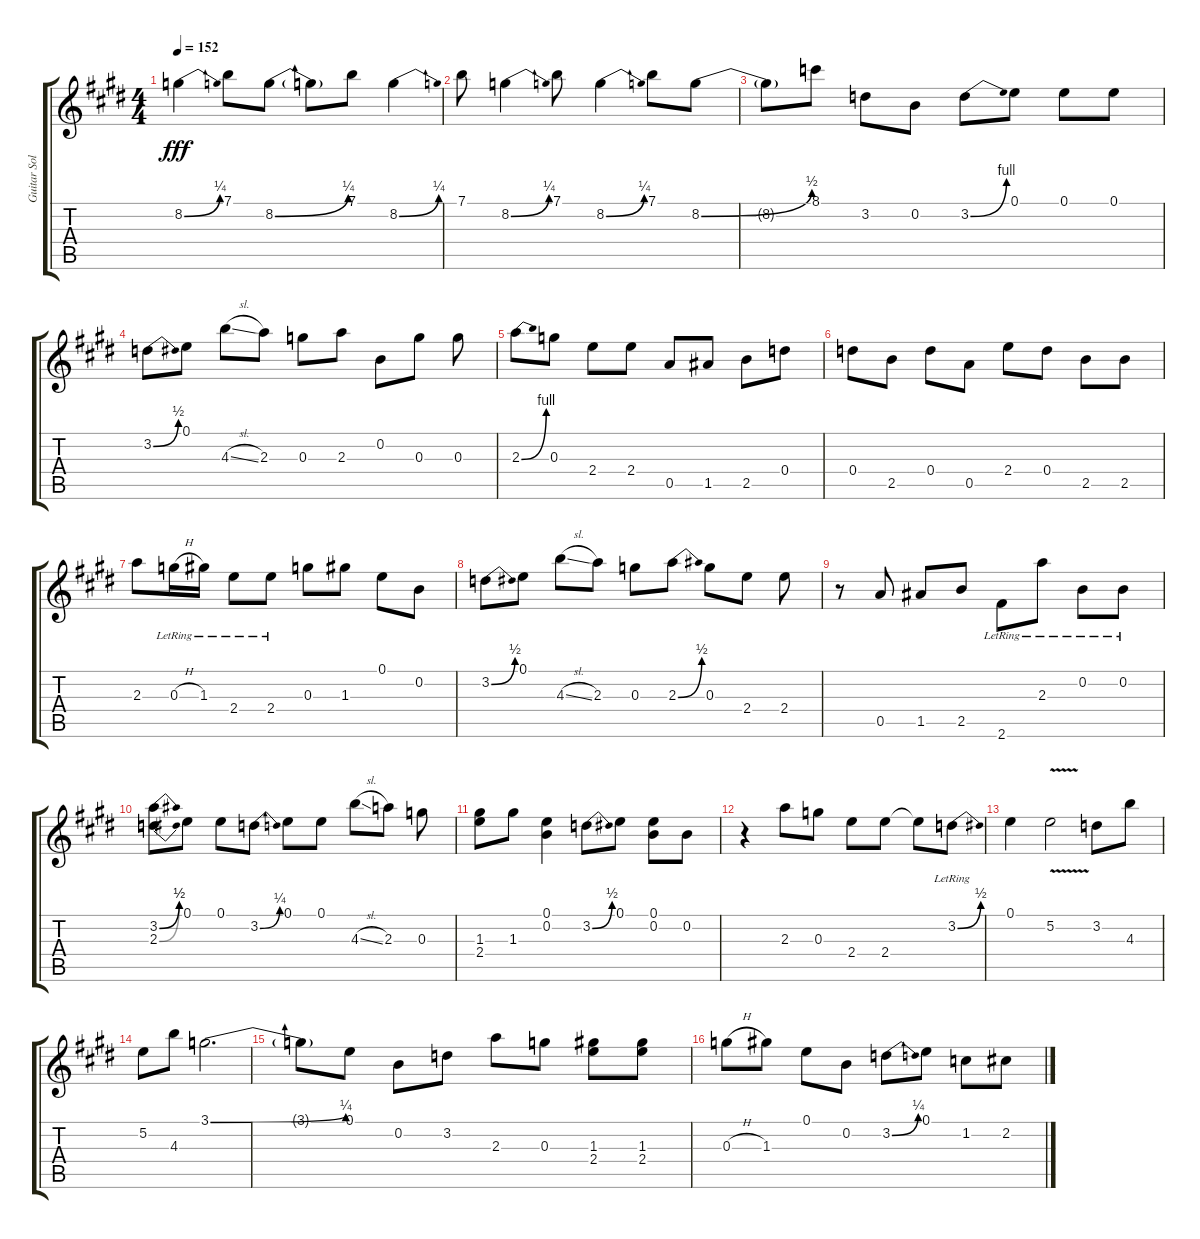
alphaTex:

\track ("Guitar Solo" "Guitar Sol") {instrument overdrivenguitar}
\staff {score tabs}
\tuning (E4 B3 G4 D4 A3 E3) {hide}
\ts (4 4)
\tempo 152
\clef g2
\ks e
8.2{be (bend 0 0 60 1)}.4{dy fff} 7.1.8 8.2{be (bend 0 0 60 1)}.8 8.2{t}.8 7.1.8 8.2{be (bend 0 0 60 1)}.4 |
\ks c#minor
7.1.8 8.2{be (bend 0 0 60 1)}.4 7.1.8 8.2{be (bend 0 0 60 1)}.4 7.1.8 8.2{be (bend 0 0 60 2)}.8 |
8.2{t}.8 8.1.8 3.2.8 0.2.8 3.2{be (bend 0 0 60 4)}.8 0.1.8 0.1.8 0.1.8 |
\ks e
3.2{be (bend 0 0 60 2)}.8 0.1.8 4.3{sl}.8 2.3.8 0.3.8 2.3.8 0.2.8 0.3.8 0.3.8 |
\ks c#minor
2.3{be (bend 0 0 60 4)}.8 0.3.8 2.4.8 2.4.8 0.5.8 1.5.8 2.5.8 0.4.8 |
0.4.8 2.5.8 0.4.8 0.5.8 2.4.8 0.4.8 2.5.8 2.5.8 |
\ks e
2.3.8 0.3{h lr}.16 1.3{lr}.16 2.4{lr}.8 2.4{lr}.8 0.3.8 1.3.8 0.1.8 0.2.8 |
\ks c#minor
3.2{be (bend 0 0 60 2)}.8 0.1.8 4.3{sl}.8 2.3.8 0.3.8 2.3{be (bend 0 0 60 2)}.8 0.3.8 2.4.8 2.4.8 |
r.8 0.5.8 1.5.8 2.5.8 2.6{lr}.8 2.3{lr}.8 0.2{lr}.8 0.2{lr}.8 |
\ks e
(3.2{be (bend 0 0 60 2)} 2.3{be (bend 0 0 60 2)}).8 0.1.8 0.1.8 3.2{be (bend 0 0 60 1)}.8 0.1.8 0.1.8 4.3{sl}.8 2.3.8 0.3.8 |
\ks c#minor
(1.3 2.4).8 1.3.8 (0.1 0.2).4 3.2{be (bend 0 0 60 2)}.8 0.1.8 (0.1 0.2).8 0.2.8 |
r.4 2.3.8 0.3.8 2.4.8 2.4.8 2.4{t}.8 3.2{be (bend 0 0 60 2) lr}.8 |
\ks e
0.1.4 5.2{v}.2 3.2.8 4.3.8 |
\ks c#minor
5.2.8 4.3.8 3.1{be (bend 0 0 60 1)}.2{d} |
3.1{t}.8 0.1.8 0.2.8 3.2.8 2.3.8 0.3.8 (1.3 2.4).8 (1.3 2.4).8 |
0.3{h}.8 1.3.8 0.1.8 0.2.8 3.2{be (bend 0 0 60 1)}.8 0.1.8 1.2.8 2.2.8
